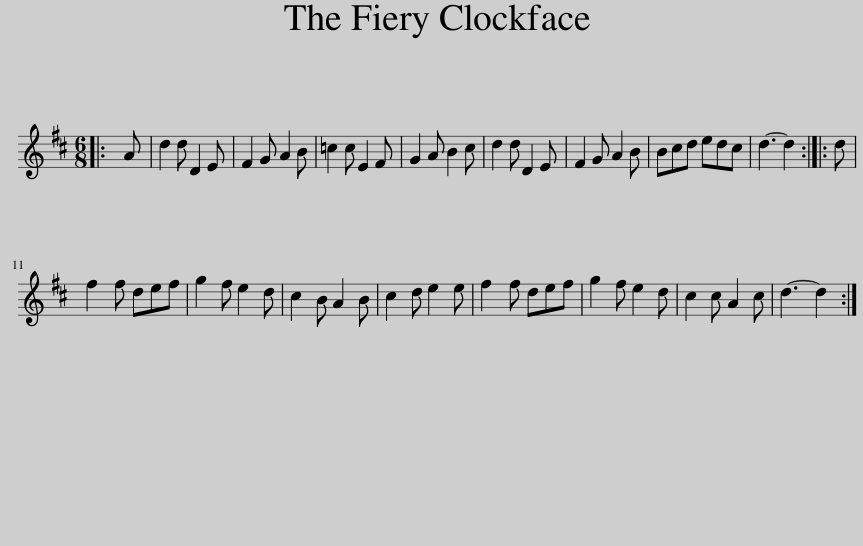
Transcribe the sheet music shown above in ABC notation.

X:1
L:1/8
M:6/8
I:linebreak $
K:D
V:1 treble
V:1
|: A | d2 d D2 E | F2 G A2 B | =c2 c E2 F | G2 A B2 c | %5
 d2 d D2 E | F2 G A2 B | Bcd edc | d3- d2 :: d |$ %10
 f2 f def | g2 f e2 d | c2 B A2 B | c2 d e2 e | f2 f def | %15
 g2 f e2 d | c2 c A2 c | d3- d2 :| %18
